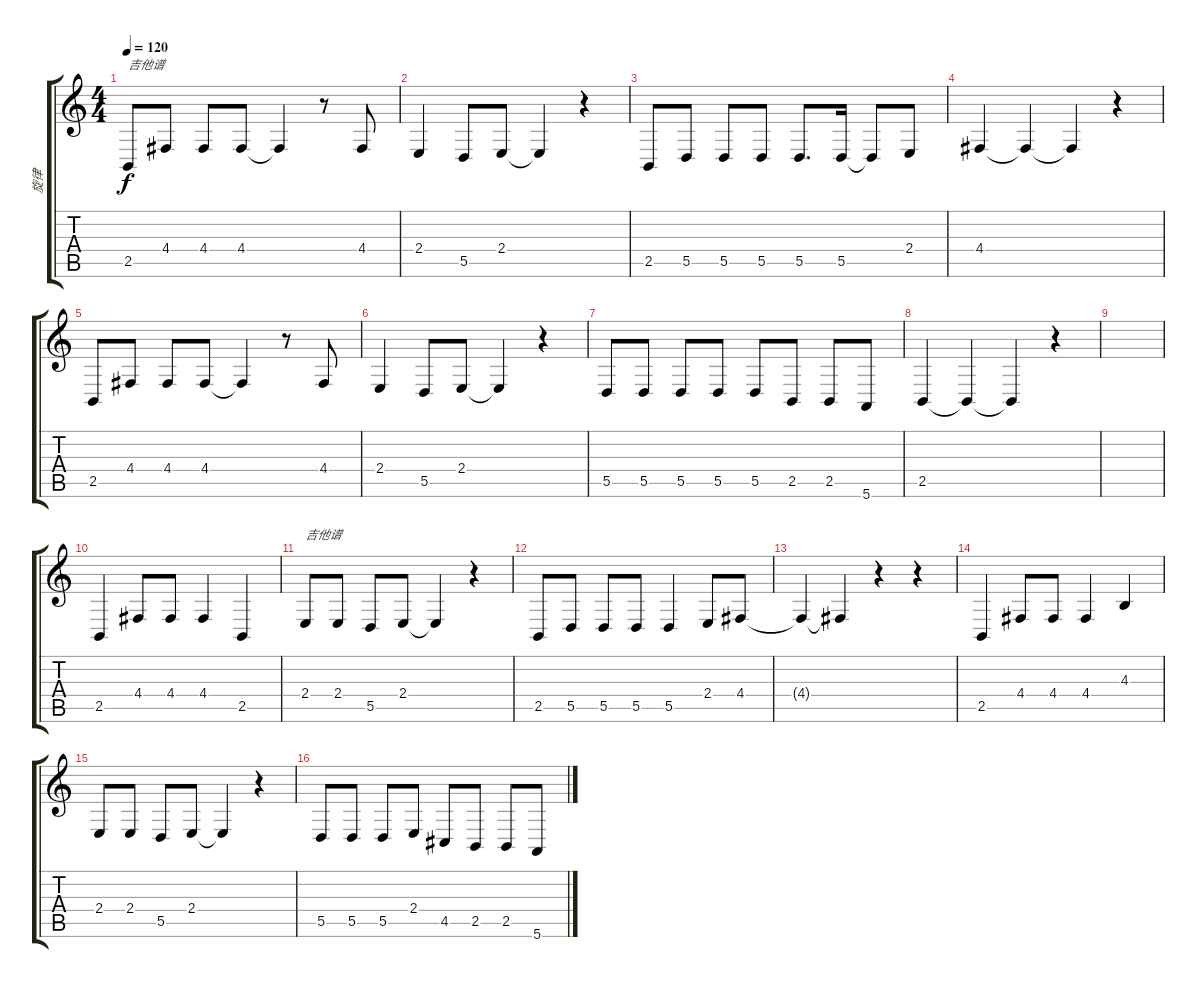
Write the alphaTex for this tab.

\track ("旋律" "旋律") {instrument churchorgan}
\staff {score tabs}
\tuning (E4 B3 G3 D3 A2 E2) {hide}
\ts (4 4)
\tempo 120
\clef g2
\ks c
2.5.8{txt "吉他谱" dy f instrument churchorgan} 4.4.8 4.4.8 4.4.8 4.4{t}.4 r.8 4.4.8 |
2.4.4 5.5.8 2.4.8 2.4{t}.4 r.4 |
2.5.8 5.5.8 5.5.8 5.5.8 5.5.8{d} 5.5.16 5.5{t}.8 2.4.8 |
4.4.4 4.4{t}.4 4.4{t}.4 r.4 |
2.5.8 4.4.8 4.4.8 4.4.8 4.4{t}.4 r.8 4.4.8 |
2.4.4 5.5.8 2.4.8 2.4{t}.4 r.4 |
5.5.8 5.5.8 5.5.8 5.5.8 5.5.8 2.5.8 2.5.8 5.6.8 |
2.5.4 2.5{t}.4 2.5{t}.4 r.4 |
|
2.5.4 4.4.8 4.4.8 4.4.4 2.5.4 |
2.4.8{txt "吉他谱"} 2.4.8 5.5.8 2.4.8 2.4{t}.4 r.4 |
2.5.8 5.5.8 5.5.8 5.5.8 5.5.4 2.4.8 4.4.8 |
4.4{t}.4 4.4{t}.4 r.4 r.4 |
2.5.4 4.4.8 4.4.8 4.4.4 4.3.4 |
2.4.8 2.4.8 5.5.8 2.4.8 2.4{t}.4 r.4 |
5.5.8 5.5.8 5.5.8 2.4.8 4.5.8 2.5.8 2.5.8 5.6.8
